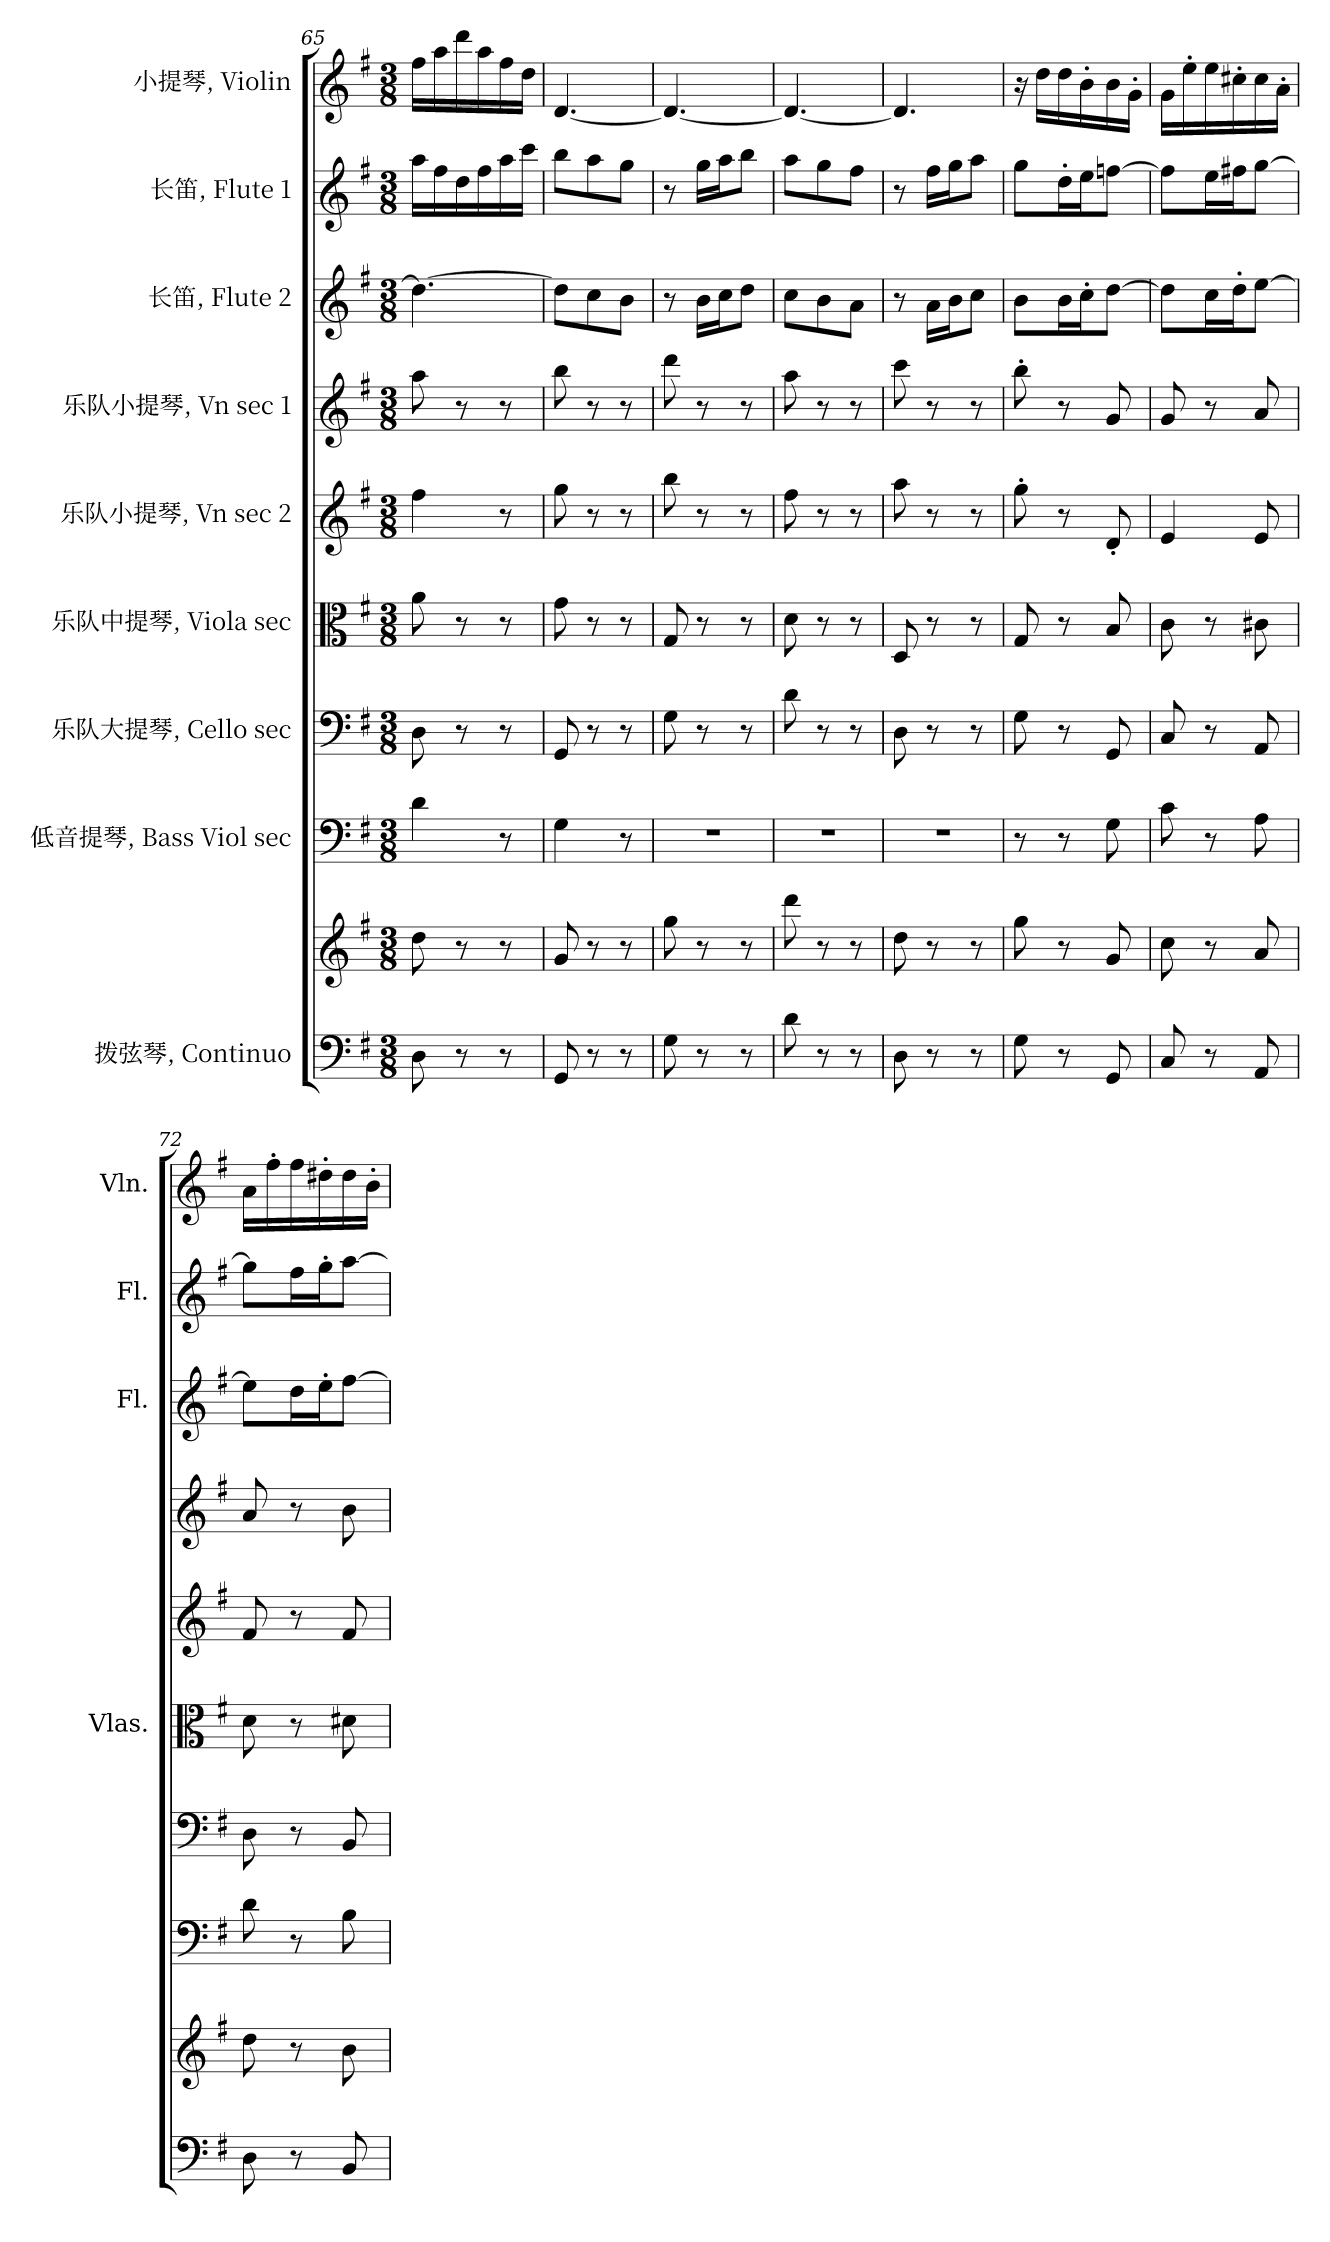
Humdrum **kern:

**kern	**kern	**kern	**kern	**kern	**kern	**kern	**kern	**kern	**kern
*part9	*part9	*part8	*part7	*part6	*part5	*part4	*part3	*part2	*part1
*staff10	*staff9	*staff8	*staff7	*staff6	*staff5	*staff4	*staff3	*staff2	*staff1
*I"拨弦琴, Continuo	*	*I"低音提琴, Bass Viol sec	*I"乐队大提琴, Cello sec	*I"乐队中提琴, Viola sec	*I"乐队小提琴, Vn sec 2	*I"乐队小提琴, Vn sec 1	*I"长笛, Flute 2	*I"长笛, Flute 1	*I"小提琴, Violin
*	*	*	*	*I'Vlas.	*	*	*I'Fl.	*I'Fl.	*I'Vln.
*clefF4	*clefG2	*clefF4	*clefF4	*clefC3	*clefG2	*clefG2	*clefG2	*clefG2	*clefG2
*	*	*ITrd7c12	*	*	*	*	*	*	*
*k[f#]	*k[f#]	*k[f#]	*k[f#]	*k[f#]	*k[f#]	*k[f#]	*k[f#]	*k[f#]	*k[f#]
*M3/8	*M3/8	*M3/8	*M3/8	*M3/8	*M3/8	*M3/8	*M3/8	*M3/8	*M3/8
=65	=65	=65	=65	=65	=65	=65	=65	=65	=65
8D\	8dd\	4D\	8D\	8a\	4ff#\	8aa\	4.dd\_	16aa\LL	16ff#\LL
.	.	.	.	.	.	.	.	16ff#\	16aa\
8r	8r	.	8r	8r	.	8r	.	16dd\	16ddd\
.	.	.	.	.	.	.	.	16ff#\	16aa\
8r	8r	8r	8r	8r	8r	8r	.	16aa\	16ff#\
.	.	.	.	.	.	.	.	16ccc\JJ	16dd\JJ
=66	=66	=66	=66	=66	=66	=66	=66	=66	=66
8GG/	8g/	4GG\	8GG/	8g\	8gg\	8bb\	8dd\L]	8bb\L	[4.d/
8r	8r	.	8r	8r	8r	8r	8cc\	8aa\	.
8r	8r	8r	8r	8r	8r	8r	8b\J	8gg\J	.
=67	=67	=67	=67	=67	=67	=67	=67	=67	=67
8G\	8gg\	4.r	8G\	8G/	8bb\	8ddd\	8r	8r	4.d/_
8r	8r	.	8r	8r	8r	8r	16b\LL	16gg\LL	.
.	.	.	.	.	.	.	16cc\J	16aa\J	.
8r	8r	.	8r	8r	8r	8r	8dd\J	8bb\J	.
=68	=68	=68	=68	=68	=68	=68	=68	=68	=68
8d\	8ddd\	4.r	8d\	8d\	8ff#\	8aa\	8cc\L	8aa\L	4.d/_
8r	8r	.	8r	8r	8r	8r	8b\	8gg\	.
8r	8r	.	8r	8r	8r	8r	8a\J	8ff#\J	.
!!LO:PB:g=z
=69	=69	=69	=69	=69	=69	=69	=69	=69	=69
8D\	8dd\	4.r	8D\	8D/	8aa\	8ccc\	8r	8r	4.d/]
8r	8r	.	8r	8r	8r	8r	16a\LL	16ff#\LL	.
.	.	.	.	.	.	.	16b\J	16gg\J	.
8r	8r	.	8r	8r	8r	8r	8cc\J	8aa\J	.
=70	=70	=70	=70	=70	=70	=70	=70	=70	=70
8G\	8gg\	8r	8G\	8G/	8gg'\	8bb'\	8b\L	8gg\L	16r
.	.	.	.	.	.	.	.	.	16dd\LL
8r	8r	8r	8r	8r	8r	8r	16b\L	16dd'\L	16dd\
.	.	.	.	.	.	.	16cc'\J	16ee\J	16b'\
8GG/	8g/	8GG\	8GG/	8B/	8d'/	8g/	[8dd\J	[8ffn\J	16b\
.	.	.	.	.	.	.	.	.	16g'\JJ
=71	=71	=71	=71	=71	=71	=71	=71	=71	=71
8C/	8cc\	8C\	8C/	8c\	4e/	8g/	8dd\L]	8ff\L]	16g\LL
.	.	.	.	.	.	.	.	.	16ee'\
8r	8r	8r	8r	8r	.	8r	16cc\L	16ee\L	16ee\
.	.	.	.	.	.	.	16dd'\J	16ff#X\J	16cc#X'\
8AA/	8a/	8AA\	8AA/	8c#X\	8e/	8a/	[8ee\J	[8gg\J	16cc#\
.	.	.	.	.	.	.	.	.	16a'\JJ
=72	=72	=72	=72	=72	=72	=72	=72	=72	=72
8D\	8dd\	8D\	8D\	8d\	8f#/	8a/	8ee\L]	8gg\L]	16a\LL
.	.	.	.	.	.	.	.	.	16ff#'\
8r	8r	8r	8r	8r	8r	8r	16dd\L	16ff#\L	16ff#\
.	.	.	.	.	.	.	16ee'\J	16gg'\J	16dd#X'\
8BB/	8b\	8BB\	8BB/	8d#X\	8f#/	8b\	[8ff#\J	[8aa\J	16dd#\
.	.	.	.	.	.	.	.	.	16b'\JJ
=	=	=	=	=	=	=	=	=	=
*-	*-	*-	*-	*-	*-	*-	*-	*-	*-
